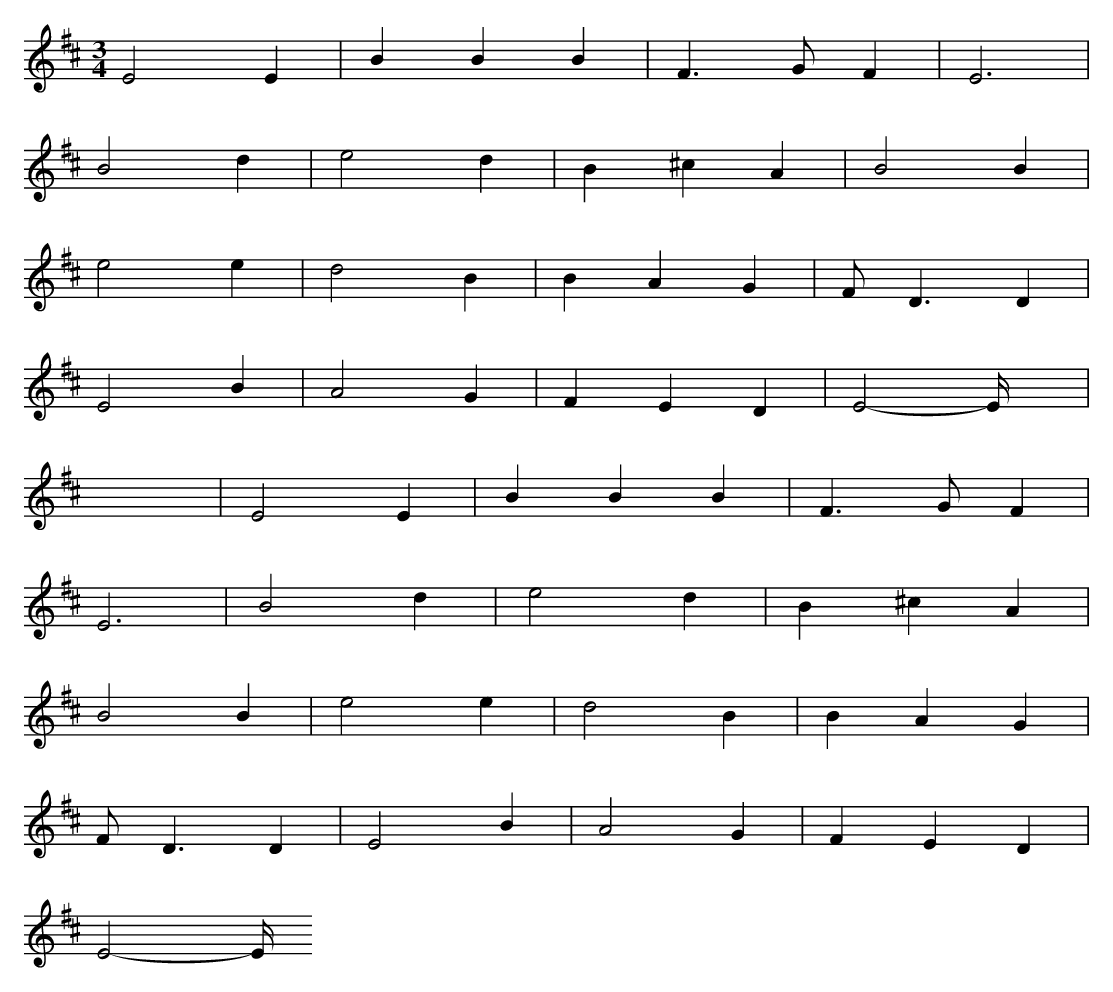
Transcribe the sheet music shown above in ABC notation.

X:1
M:3/4
K:Edor
E4E2|B2B2B2|F3 GF2|E6|
B4d2|e4d2|B2^c2A2|B4B2|
e4e2|d4B2|B2A2G2|F2<D2D2|
E4B2|A4G2|F2E2D2|E4-E/2x3/2|
x6|E4E2|B2B2B2|F3 GF2|
E6|B4d2|e4d2|B2^c2A2|
B4B2|e4e2|d4B2|B2A2G2|
F2<D2D2|E4B2|A4G2|F2E2D2|
E4-E/2
